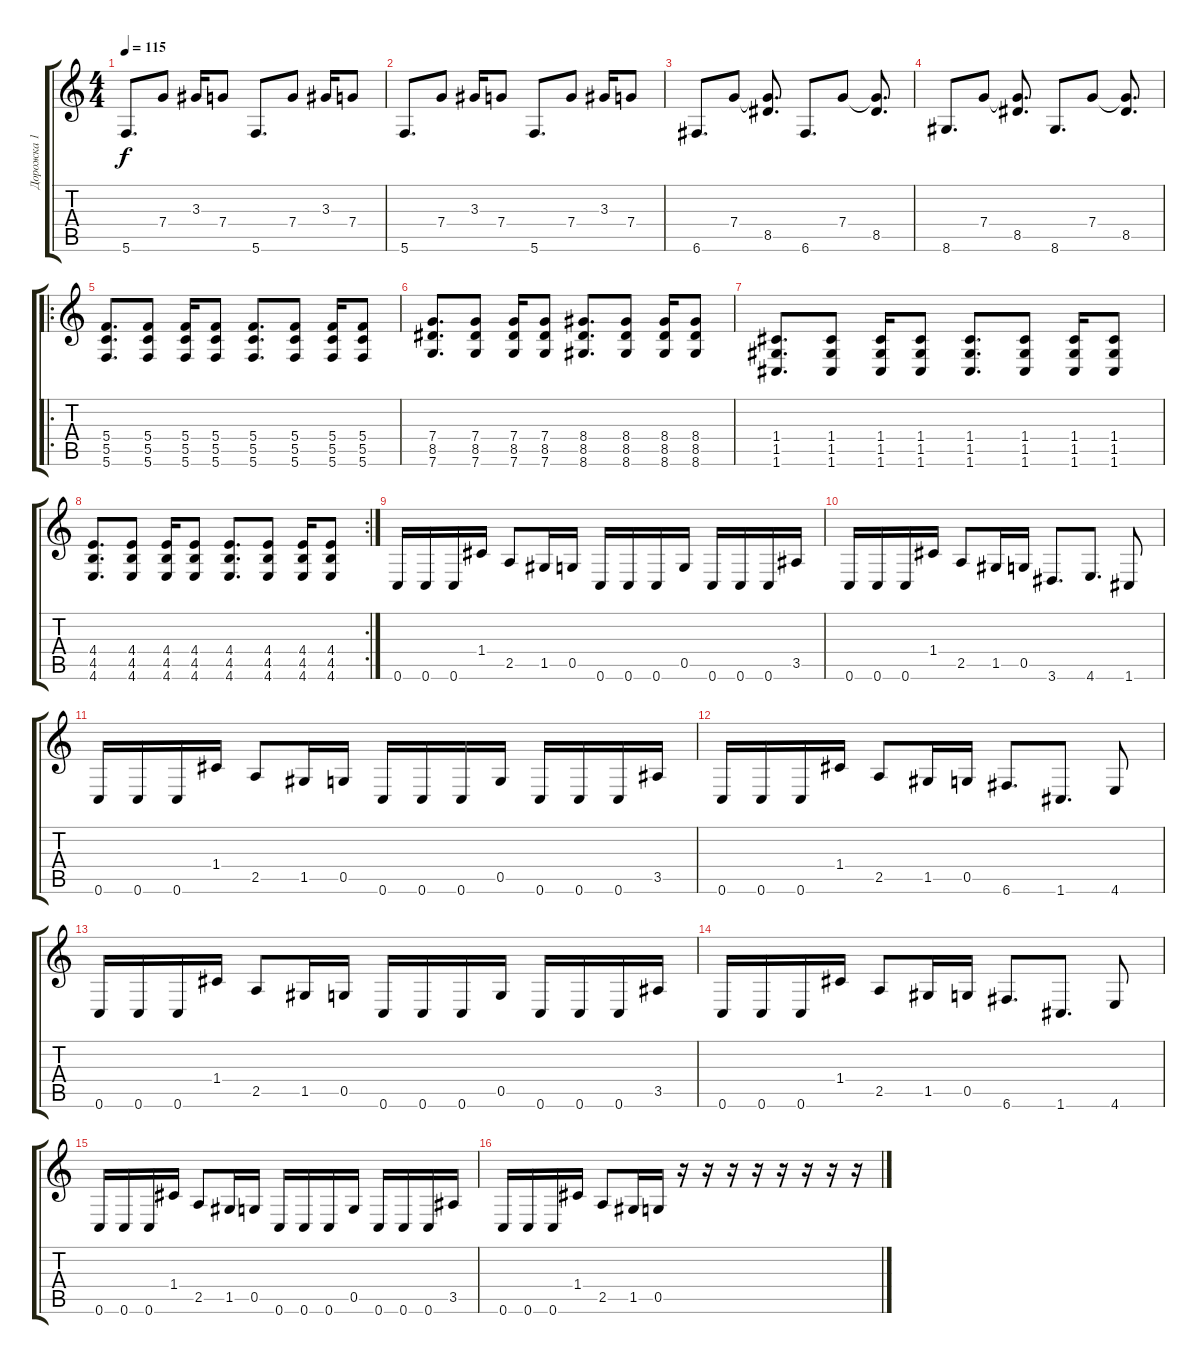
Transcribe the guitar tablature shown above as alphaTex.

\track ("Дорожка 1" "Дорожка 1") {instrument overdrivenguitar}
\staff {score tabs}
\tuning (D4 A3 F3 C3 G2 C2) {hide}
\ts (4 4)
\tempo 115
\clef g2
\ks c
5.6.8{d dy f} 7.4.8 3.3.16 7.4.8 5.6.8{d} 7.4.8 3.3.16 7.4.8 |
5.6.8{d} 7.4.8 3.3.16 7.4.8 5.6.8{d} 7.4.8 3.3.16 7.4.8 |
6.6.8{d} 7.4.8 (7.4{t} 8.5).8{d} 6.6.8{d} 7.4.8 (7.4{t} 8.5).8{d} |
8.6.8{d} 7.4.8 (7.4{t} 8.5).8{d} 8.6.8{d} 7.4.8 (7.4{t} 8.5).8{d} |
\ro
(5.4 5.5 5.6).8{d} (5.4 5.5 5.6).8 (5.4 5.5 5.6).16 (5.4 5.5 5.6).8 (5.4 5.5 5.6).8{d} (5.4 5.5 5.6).8 (5.4 5.5 5.6).16 (5.4 5.5 5.6).8 |
(7.4 8.5 7.6).8{d} (7.4 8.5 7.6).8 (7.4 8.5 7.6).16 (7.4 8.5 7.6).8 (8.4 8.5 8.6).8{d} (8.4 8.5 8.6).8 (8.4 8.5 8.6).16 (8.4 8.5 8.6).8 |
(1.4 1.5 1.6).8{d} (1.4 1.5 1.6).8 (1.4 1.5 1.6).16 (1.4 1.5 1.6).8 (1.4 1.5 1.6).8{d} (1.4 1.5 1.6).8 (1.4 1.5 1.6).16 (1.4 1.5 1.6).8 |
\rc 2
(4.4 4.5 4.6).8{d} (4.4 4.5 4.6).8 (4.4 4.5 4.6).16 (4.4 4.5 4.6).8 (4.4 4.5 4.6).8{d} (4.4 4.5 4.6).8 (4.4 4.5 4.6).16 (4.4 4.5 4.6).8 |
0.6.16 0.6.16 0.6.16 1.4.16 2.5.8 1.5.16 0.5.16 0.6.16 0.6.16 0.6.16 0.5.16 0.6.16 0.6.16 0.6.16 3.5.16 |
0.6.16 0.6.16 0.6.16 1.4.16 2.5.8 1.5.16 0.5.16 3.6.8{d} 4.6.8{d} 1.6.8 |
0.6.16 0.6.16 0.6.16 1.4.16 2.5.8 1.5.16 0.5.16 0.6.16 0.6.16 0.6.16 0.5.16 0.6.16 0.6.16 0.6.16 3.5.16 |
0.6.16 0.6.16 0.6.16 1.4.16 2.5.8 1.5.16 0.5.16 6.6.8{d} 1.6.8{d} 4.6.8 |
0.6.16 0.6.16 0.6.16 1.4.16 2.5.8 1.5.16 0.5.16 0.6.16 0.6.16 0.6.16 0.5.16 0.6.16 0.6.16 0.6.16 3.5.16 |
0.6.16 0.6.16 0.6.16 1.4.16 2.5.8 1.5.16 0.5.16 6.6.8{d} 1.6.8{d} 4.6.8 |
0.6.16 0.6.16 0.6.16 1.4.16 2.5.8 1.5.16 0.5.16 0.6.16 0.6.16 0.6.16 0.5.16 0.6.16 0.6.16 0.6.16 3.5.16 |
0.6.16 0.6.16 0.6.16 1.4.16 2.5.8 1.5.16 0.5.16 r.16 r.16 r.16 r.16 r.16 r.16 r.16 r.16
